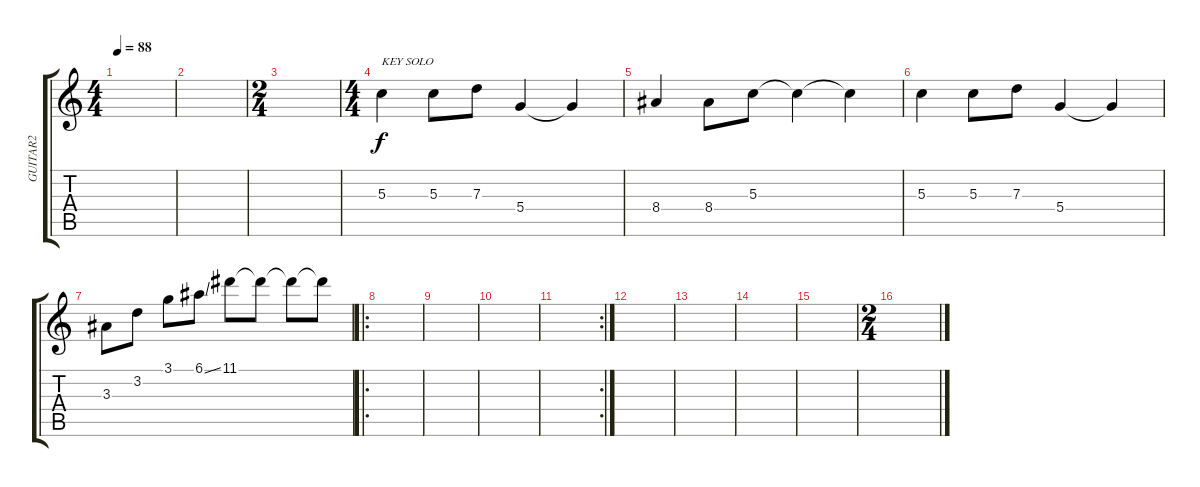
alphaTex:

\track ("GUITAR2" "GUITAR2") {instrument overdrivenguitar}
\staff {score tabs}
\tuning (E4 B3 G3 D3 A2 E2) {hide}
\ts (4 4)
\tempo 88
\clef g2
\ks c
|
|
\ts (2 4)
|
\ts (4 4)
5.3.4{txt "KEY SOLO"} 5.3.8 7.3.8 5.4.4 5.4{t}.4 |
8.4.4 8.4.8 5.3.8 5.3{t}.4 5.3{t}.4 |
5.3.4 5.3.8 7.3.8 5.4.4 5.4{t}.4 |
3.3.8 3.2.8 3.1.8 6.1{ss}.8 11.1.8 11.1{t}.8 11.1{t}.8 11.1{t}.8 |
\ro
|
|
|
\rc 2
|
|
|
|
|
\ts (2 4)
